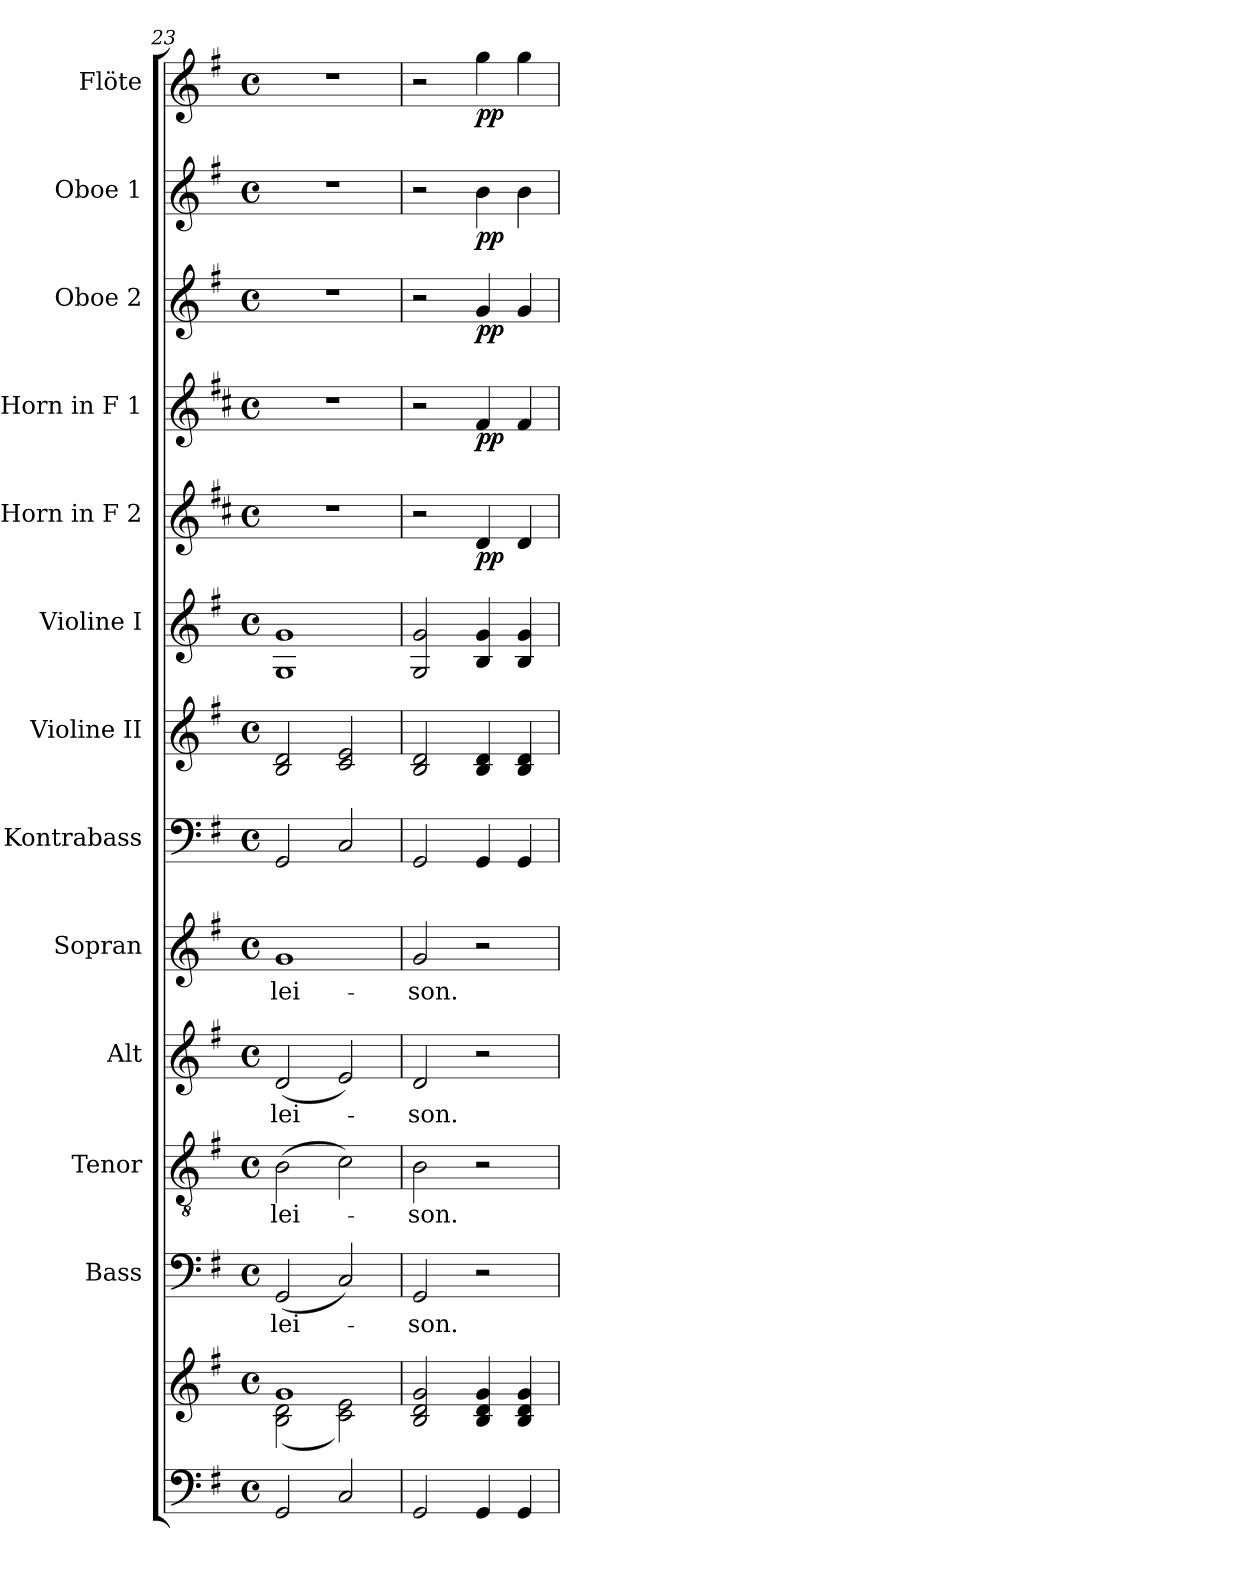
**kern	**kern	**kern	**text	**kern	**text	**kern	**text	**kern	**text	**kern	**kern	**kern	**kern	**dynam	**kern	**dynam	**kern	**dynam	**kern	**dynam	**kern	**dynam
*part13	*part13	*part12	*part12	*part11	*part11	*part10	*part10	*part9	*part9	*part8	*part7	*part6	*part5	*part5	*part4	*part4	*part3	*part3	*part2	*part2	*part1	*part1
*staff14	*staff13	*staff12	*staff12	*staff11	*staff11	*staff10	*staff10	*staff9	*staff9	*staff8	*staff7	*staff6	*staff5	*staff5	*staff4	*staff4	*staff3	*staff3	*staff2	*staff2	*staff1	*staff1
*	*	*I"Bass	*	*I"Tenor	*	*I"Alt	*	*I"Sopran	*	*I"Kontrabass	*I"Violine II	*I"Violine I	*I"Horn in F 2	*	*I"Horn in F 1	*	*I"Oboe 2	*	*I"Oboe 1	*	*I"Flöte	*
*	*	*I'B.	*	*I'T.	*	*I'A.	*	*I'S.	*	*I'Kb.	*I'Vl. II	*I'Vl. I	*	*	*	*	*I'Ob. 2	*	*I'Ob. 1	*	*I'Fl.	*
*clefF4	*clefG2	*clefF4	*	*clefGv2	*	*clefG2	*	*clefG2	*	*clefF4	*clefG2	*clefG2	*clefG2	*	*clefG2	*	*clefG2	*	*clefG2	*	*clefG2	*
*	*	*	*	*	*	*	*	*	*	*ITrd7c12	*	*	*ITrd4c7	*	*ITrd4c7	*	*	*	*	*	*	*
*k[f#]	*k[f#]	*k[f#]	*	*k[f#]	*	*k[f#]	*	*k[f#]	*	*k[f#]	*k[f#]	*k[f#]	*k[f#]	*	*k[f#]	*	*k[f#]	*	*k[f#]	*	*k[f#]	*
*G:	*G:	*G:	*	*G:	*	*G:	*	*G:	*	*G:	*G:	*G:	*G:	*	*G:	*	*G:	*	*G:	*	*G:	*
*M4/4	*M4/4	*M4/4	*	*M4/4	*	*M4/4	*	*M4/4	*	*M4/4	*M4/4	*M4/4	*M4/4	*	*M4/4	*	*M4/4	*	*M4/4	*	*M4/4	*
*met(c)	*met(c)	*met(c)	*	*met(c)	*	*met(c)	*	*met(c)	*	*met(c)	*met(c)	*met(c)	*met(c)	*	*met(c)	*	*met(c)	*	*met(c)	*	*met(c)	*
=23	=23	=23	=23	=23	=23	=23	=23	=23	=23	=23	=23	=23	=23	=23	=23	=23	=23	=23	=23	=23	=23	=23
*	*^	*	*	*	*	*	*	*	*	*	*	*	*	*	*	*	*	*	*	*	*	*
!	!	!	!	!LO:LY:b	!	!LO:LY:b	!	!LO:LY:b	!	!LO:LY:b	!	!	!	!	!	!	!	!	!	!	!	!	!
2GG/	1g	(2B\ 2d\	(<2GG/	-lei-	(>2B\	-lei-	(<2d/	-lei-	1g	-lei-	2GGG/	2B/ 2d/	1G 1g	1r	.	1r	.	1r	.	1r	.	1r	.
2C/	.	2c\ 2e\)	2C/)	.	2c\)	.	2e/)	.	.	.	2CC/	2c/ 2e/	.	.	.	.	.	.	.	.	.	.	.
=24	=24	=24	=24	=24	=24	=24	=24	=24	=24	=24	=24	=24	=24	=24	=24	=24	=24	=24	=24	=24	=24	=24	=24
!	!	!	!	!LO:LY:b	!	!LO:LY:b	!	!LO:LY:b	!	!LO:LY:b	!	!	!	!	!	!	!	!	!	!	!	!	!
*	*v	*v	*	*	*	*	*	*	*	*	*	*	*	*	*	*	*	*	*	*	*	*	*
2GG/	2B/ 2d/ 2g/	2GG/	-son.	2B\	-son.	2d/	-son.	2g/	-son.	2GGG/	2B/ 2d/	2G/ 2g/	2r	.	2r	.	2r	.	2r	.	2r	.
!	!	!	!	!	!	!	!	!	!	!	!	!	!	!LO:DY:b	!	!LO:DY:b	!	!LO:DY:b	!	!LO:DY:b	!	!LO:DY:b
4GG/	4B/ 4d/ 4g/	2r	.	2r	.	2r	.	2r	.	4GGG/	4B/ 4d/	4B/ 4g/	4G/	pp	4B/	pp	4g/	pp	4b\	pp	4gg\	pp
4GG/	4B/ 4d/ 4g/	.	.	.	.	.	.	.	.	4GGG/	4B/ 4d/	4B/ 4g/	4G/	.	4B/	.	4g/	.	4b\	.	4gg\	.
=	=	=	=	=	=	=	=	=	=	=	=	=	=	=	=	=	=	=	=	=	=	=
*-	*-	*-	*-	*-	*-	*-	*-	*-	*-	*-	*-	*-	*-	*-	*-	*-	*-	*-	*-	*-	*-	*-
